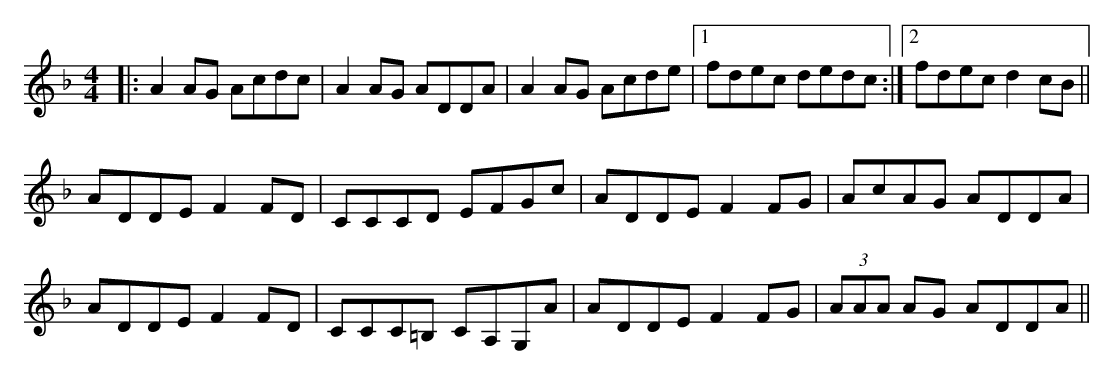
X:1
M:4/4
K:Dmin
|:A2AG Acdc|A2 AG ADDA|A2AG Acde|1 fdec dedc:|2 fdec d2cB||
ADDE F2FD|CCCD EFGc|ADDE F2FG|AcAG ADDA|
ADDE F2FD|CCC=B, CA,G,A|ADDE F2FG|(3AAA AG ADDA||
